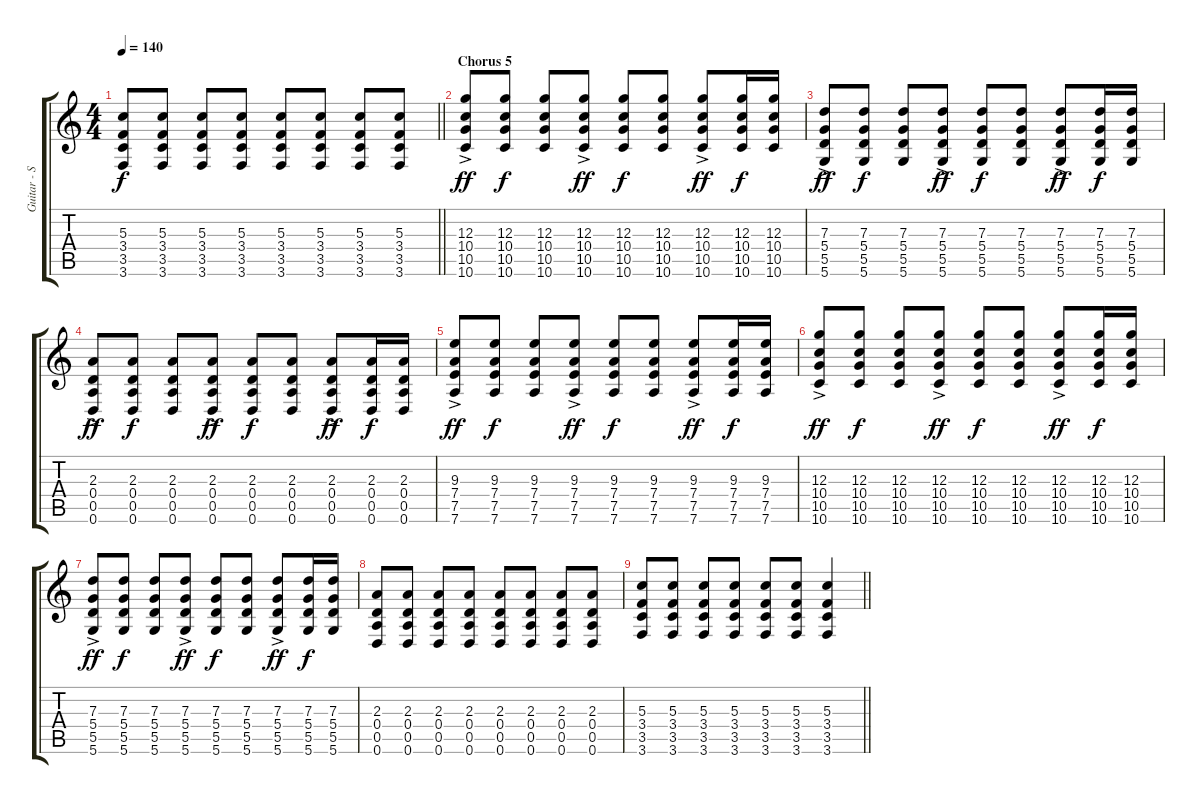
\track ("Guitar - Simon Neil" "Guitar - S") {instrument overdrivenguitar}
\staff {score tabs}
\tuning (E4 B3 G3 D3 A2 D2) {hide}
\ts (4 4)
\tempo 140
\clef g2
\barLineRight lightlight
\ks c
(5.3 3.4 3.5 3.6).8{dy f} (5.3 3.4 3.5 3.6).8 (5.3 3.4 3.5 3.6).8 (5.3 3.4 3.5 3.6).8 (5.3 3.4 3.5 3.6).8 (5.3 3.4 3.5 3.6).8 (5.3 3.4 3.5 3.6).8 (5.3 3.4 3.5 3.6).8 |
\section ("" "Chorus 5")
(12.3{ac} 10.4{ac} 10.5{ac} 10.6{ac}).8{dy ff} (12.3 10.4 10.5 10.6).8{dy f} (12.3 10.4 10.5 10.6).8 (12.3{ac} 10.4{ac} 10.5{ac} 10.6{ac}).8{dy ff} (12.3 10.4 10.5 10.6).8{dy f} (12.3 10.4 10.5 10.6).8 (12.3{ac} 10.4{ac} 10.5{ac} 10.6{ac}).8{dy ff} (12.3 10.4 10.5 10.6).16{dy f} (12.3 10.4 10.5 10.6).16 |
(7.3{ac} 5.4{ac} 5.5{ac} 5.6{ac}).8{dy ff} (7.3 5.4 5.5 5.6).8{dy f} (7.3 5.4 5.5 5.6).8 (7.3{ac} 5.4{ac} 5.5{ac} 5.6{ac}).8{dy ff} (7.3 5.4 5.5 5.6).8{dy f} (7.3 5.4 5.5 5.6).8 (7.3{ac} 5.4{ac} 5.5{ac} 5.6{ac}).8{dy ff} (7.3 5.4 5.5 5.6).16{dy f} (7.3 5.4 5.5 5.6).16 |
(2.3{ac} 0.4{ac} 0.5{ac} 0.6{ac}).8{dy ff} (2.3 0.4 0.5 0.6).8{dy f} (2.3 0.4 0.5 0.6).8 (2.3{ac} 0.4{ac} 0.5{ac} 0.6{ac}).8{dy ff} (2.3 0.4 0.5 0.6).8{dy f} (2.3 0.4 0.5 0.6).8 (2.3{ac} 0.4{ac} 0.5{ac} 0.6{ac}).8{dy ff} (2.3 0.4 0.5 0.6).16{dy f} (2.3 0.4 0.5 0.6).16 |
(9.3{ac} 7.4{ac} 7.5{ac} 7.6{ac}).8{dy ff} (9.3 7.4 7.5 7.6).8{dy f} (9.3 7.4 7.5 7.6).8 (9.3{ac} 7.4{ac} 7.5{ac} 7.6{ac}).8{dy ff} (9.3 7.4 7.5 7.6).8{dy f} (9.3 7.4 7.5 7.6).8 (9.3{ac} 7.4{ac} 7.5{ac} 7.6{ac}).8{dy ff} (9.3 7.4 7.5 7.6).16{dy f} (9.3 7.4 7.5 7.6).16 |
(12.3{ac} 10.4{ac} 10.5{ac} 10.6{ac}).8{dy ff} (12.3 10.4 10.5 10.6).8{dy f} (12.3 10.4 10.5 10.6).8 (12.3{ac} 10.4{ac} 10.5{ac} 10.6{ac}).8{dy ff} (12.3 10.4 10.5 10.6).8{dy f} (12.3 10.4 10.5 10.6).8 (12.3{ac} 10.4{ac} 10.5{ac} 10.6{ac}).8{dy ff} (12.3 10.4 10.5 10.6).16{dy f} (12.3 10.4 10.5 10.6).16 |
(7.3{ac} 5.4{ac} 5.5{ac} 5.6{ac}).8{dy ff} (7.3 5.4 5.5 5.6).8{dy f} (7.3 5.4 5.5 5.6).8 (7.3{ac} 5.4{ac} 5.5{ac} 5.6{ac}).8{dy ff} (7.3 5.4 5.5 5.6).8{dy f} (7.3 5.4 5.5 5.6).8 (7.3{ac} 5.4{ac} 5.5{ac} 5.6{ac}).8{dy ff} (7.3 5.4 5.5 5.6).16{dy f} (7.3 5.4 5.5 5.6).16 |
(2.3 0.4 0.5 0.6).8 (2.3 0.4 0.5 0.6).8 (2.3 0.4 0.5 0.6).8 (2.3 0.4 0.5 0.6).8 (2.3 0.4 0.5 0.6).8 (2.3 0.4 0.5 0.6).8 (2.3 0.4 0.5 0.6).8 (2.3 0.4 0.5 0.6).8 |
\barLineRight lightlight
(5.3 3.4 3.5 3.6).8 (5.3 3.4 3.5 3.6).8 (5.3 3.4 3.5 3.6).8 (5.3 3.4 3.5 3.6).8 (5.3 3.4 3.5 3.6).8 (5.3 3.4 3.5 3.6).8 (5.3 3.4 3.5 3.6).4
